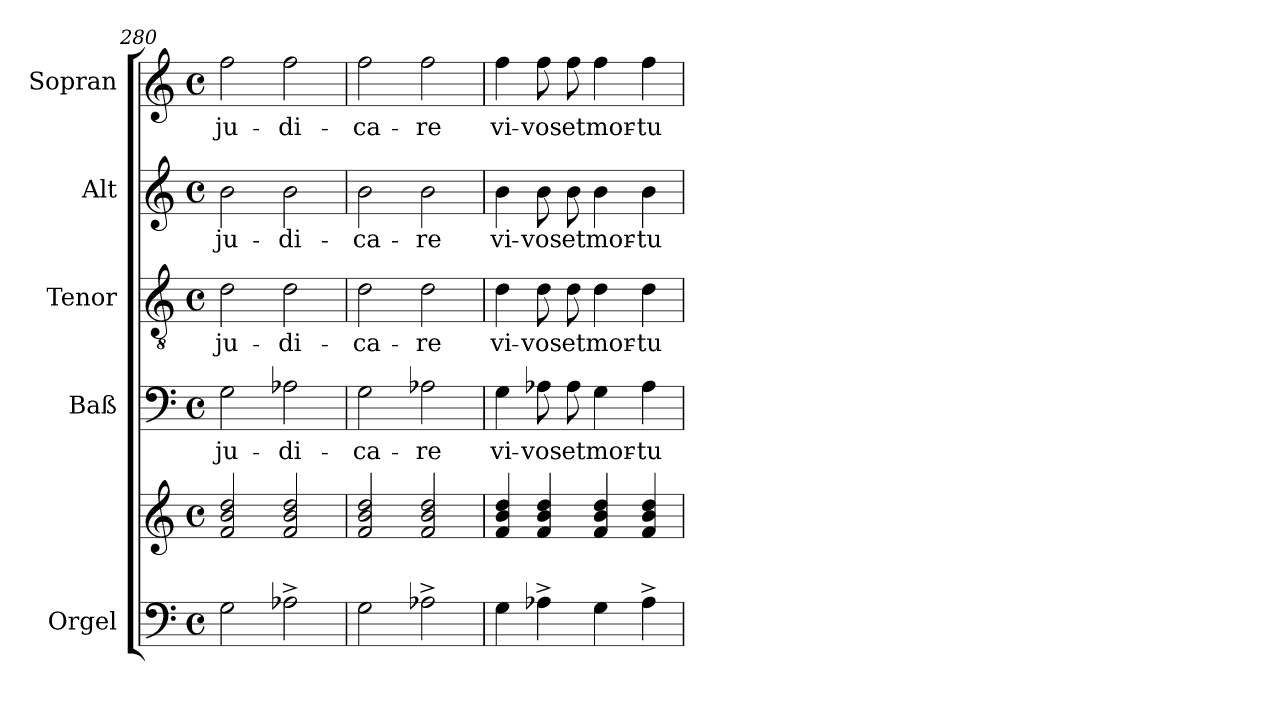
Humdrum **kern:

**kern	**kern	**kern	**text	**kern	**text	**kern	**text	**kern	**text
*part5	*part5	*part4	*part4	*part3	*part3	*part2	*part2	*part1	*part1
*staff6	*staff5	*staff4	*staff4	*staff3	*staff3	*staff2	*staff2	*staff1	*staff1
*I"Orgel	*	*I"Baß	*	*I"Tenor	*	*I"Alt	*	*I"Sopran	*
*clefF4	*clefG2	*clefF4	*	*clefGv2	*	*clefG2	*	*clefG2	*
*k[]	*k[]	*k[]	*	*k[]	*	*k[]	*	*k[]	*
*C:	*C:	*C:	*	*C:	*	*C:	*	*C:	*
*M4/4	*M4/4	*M4/4	*	*M4/4	*	*M4/4	*	*M4/4	*
*met(c)	*met(c)	*met(c)	*	*met(c)	*	*met(c)	*	*met(c)	*
=280	=280	=280	=280	=280	=280	=280	=280	=280	=280
!	!	!	!LO:LY:b	!	!LO:LY:b	!	!LO:LY:b	!	!LO:LY:b
2G\	2f/ 2b/ 2dd/	2G\	ju-	2d\	ju-	2b\	ju-	2ff\	ju-
!	!	!	!LO:LY:b	!	!LO:LY:b	!	!LO:LY:b	!	!LO:LY:b
2A-X^>\	2f/ 2b/ 2dd/	2A-X\	-di-	2d\	-di-	2b\	-di-	2ff\	-di-
=281	=281	=281	=281	=281	=281	=281	=281	=281	=281
!	!	!	!LO:LY:b	!	!LO:LY:b	!	!LO:LY:b	!	!LO:LY:b
2G\	2f/ 2b/ 2dd/	2G\	-ca-	2d\	-ca-	2b\	-ca-	2ff\	-ca-
!	!	!	!LO:LY:b	!	!LO:LY:b	!	!LO:LY:b	!	!LO:LY:b
2A-X^>\	2f/ 2b/ 2dd/	2A-X\	-re	2d\	-re	2b\	-re	2ff\	-re
!!LO:PB:g=z
=282	=282	=282	=282	=282	=282	=282	=282	=282	=282
!	!	!	!LO:LY:b	!	!LO:LY:b	!	!LO:LY:b	!	!LO:LY:b
4G\	4f/ 4b/ 4dd/	4G\	vi-	4d\	vi-	4b\	vi-	4ff\	vi-
!	!	!	!LO:LY:b	!	!LO:LY:b	!	!LO:LY:b	!	!LO:LY:b
4A-X^>\	4f/ 4b/ 4dd/	8A-X\	-vos	8d\	-vos	8b\	-vos	8ff\	-vos
!	!	!	!LO:LY:b	!	!LO:LY:b	!	!LO:LY:b	!	!LO:LY:b
.	.	8A-\	et	8d\	et	8b\	et	8ff\	et
!	!	!	!LO:LY:b	!	!LO:LY:b	!	!LO:LY:b	!	!LO:LY:b
4G\	4f/ 4b/ 4dd/	4G\	mor-	4d\	mor-	4b\	mor-	4ff\	mor-
!	!	!	!LO:LY:b	!	!LO:LY:b	!	!LO:LY:b	!	!LO:LY:b
4A-^>\	4f/ 4b/ 4dd/	4A-\	-tu-	4d\	-tu-	4b\	-tu-	4ff\	-tu-
=	=	=	=	=	=	=	=	=	=
*-	*-	*-	*-	*-	*-	*-	*-	*-	*-
